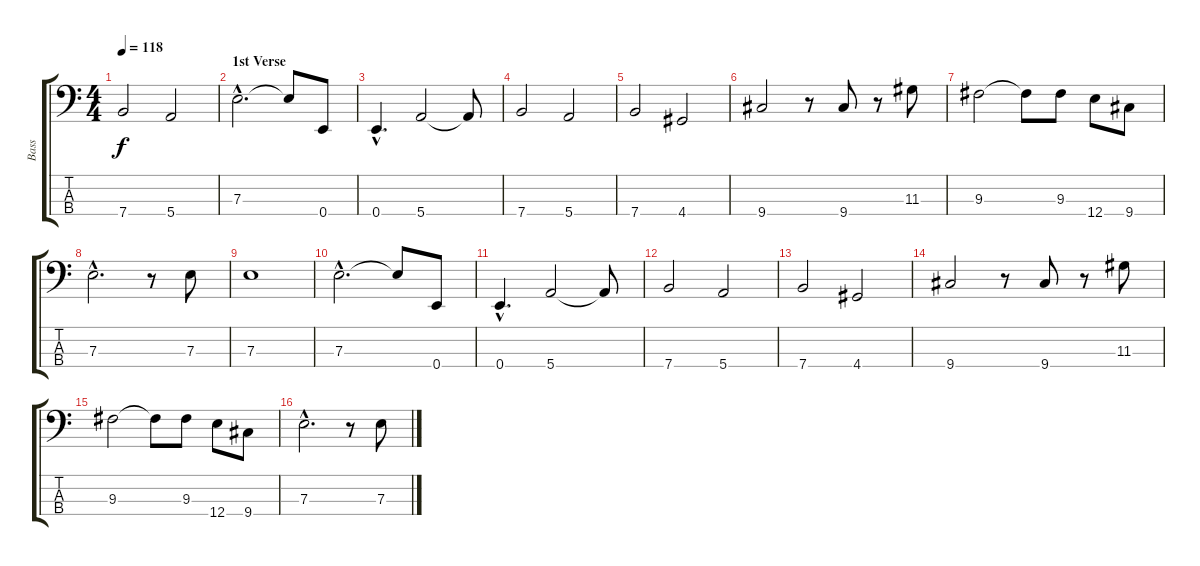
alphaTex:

\track ("Bass" "Bass") {instrument electricbassfinger}
\staff {score tabs}
\tuning (G2 D2 A1 E1) {hide}
\ts (4 4)
\tempo 118
\clef f4
\ks c
7.4.2{dy f} 5.4.2 |
\section ("" "1st Verse")
7.3{hac}.2{d} 7.3{t}.8 0.4.8 |
0.4{hac}.4{d} 5.4.2 5.4{t}.8 |
7.4.2 5.4.2 |
7.4.2 4.4.2 |
9.4.2 r.8 9.4.8 r.8 11.3.8 |
9.3.2 9.3{t}.8 9.3.8 12.4.8 9.4.8 |
7.3{hac}.2{d} r.8 7.3.8 |
7.3.1 |
7.3{hac}.2{d} 7.3{t}.8 0.4.8 |
0.4{hac}.4{d} 5.4.2 5.4{t}.8 |
7.4.2 5.4.2 |
7.4.2 4.4.2 |
9.4.2 r.8 9.4.8 r.8 11.3.8 |
9.3.2 9.3{t}.8 9.3.8 12.4.8 9.4.8 |
7.3{hac}.2{d} r.8 7.3.8
